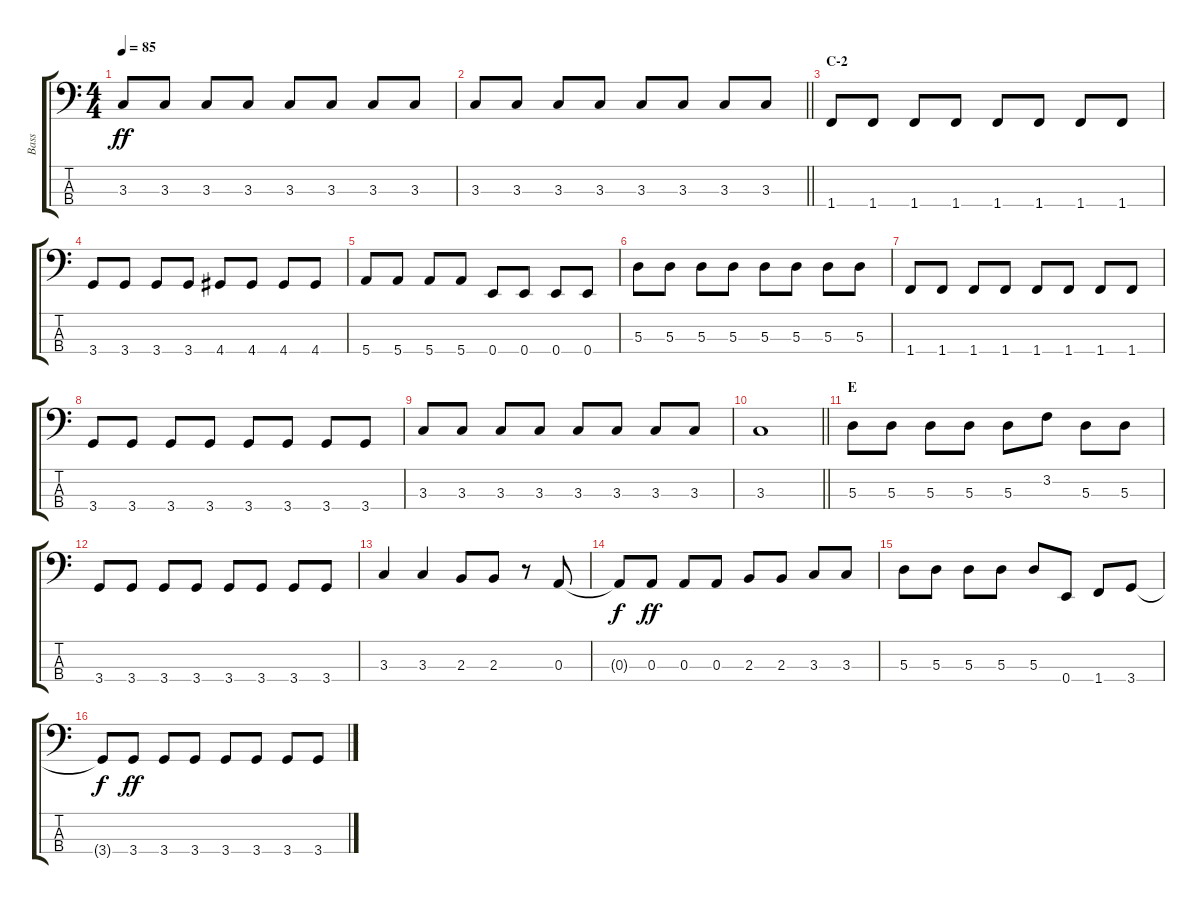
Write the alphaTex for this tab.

\track ("Bass" "Bass") {instrument electricbasspick}
\staff {score tabs}
\tuning (G2 D2 A1 E1) {hide}
\ts (4 4)
\tempo 85
\clef f4
\ks c
3.3.8{dy ff} 3.3.8 3.3.8 3.3.8 3.3.8 3.3.8 3.3.8 3.3.8 |
\barLineRight lightlight
3.3.8 3.3.8 3.3.8 3.3.8 3.3.8 3.3.8 3.3.8 3.3.8 |
\section ("" "C-2")
1.4.8 1.4.8 1.4.8 1.4.8 1.4.8 1.4.8 1.4.8 1.4.8 |
3.4.8 3.4.8 3.4.8 3.4.8 4.4.8 4.4.8 4.4.8 4.4.8 |
5.4.8 5.4.8 5.4.8 5.4.8 0.4.8 0.4.8 0.4.8 0.4.8 |
5.3.8 5.3.8 5.3.8 5.3.8 5.3.8 5.3.8 5.3.8 5.3.8 |
1.4.8 1.4.8 1.4.8 1.4.8 1.4.8 1.4.8 1.4.8 1.4.8 |
3.4.8 3.4.8 3.4.8 3.4.8 3.4.8 3.4.8 3.4.8 3.4.8 |
3.3.8 3.3.8 3.3.8 3.3.8 3.3.8 3.3.8 3.3.8 3.3.8 |
\barLineRight lightlight
3.3.1 |
\section ("" "E")
5.3.8 5.3.8 5.3.8 5.3.8 5.3.8 3.2.8 5.3.8 5.3.8 |
3.4.8 3.4.8 3.4.8 3.4.8 3.4.8 3.4.8 3.4.8 3.4.8 |
3.3.4 3.3.4 2.3.8 2.3.8 r.8 0.3.8 |
0.3{t}.8{dy f} 0.3.8{dy ff} 0.3.8 0.3.8 2.3.8 2.3.8 3.3.8 3.3.8 |
5.3.8 5.3.8 5.3.8 5.3.8 5.3.8 0.4.8 1.4.8 3.4.8 |
3.4{t}.8{dy f} 3.4.8{dy ff} 3.4.8 3.4.8 3.4.8 3.4.8 3.4.8 3.4.8
